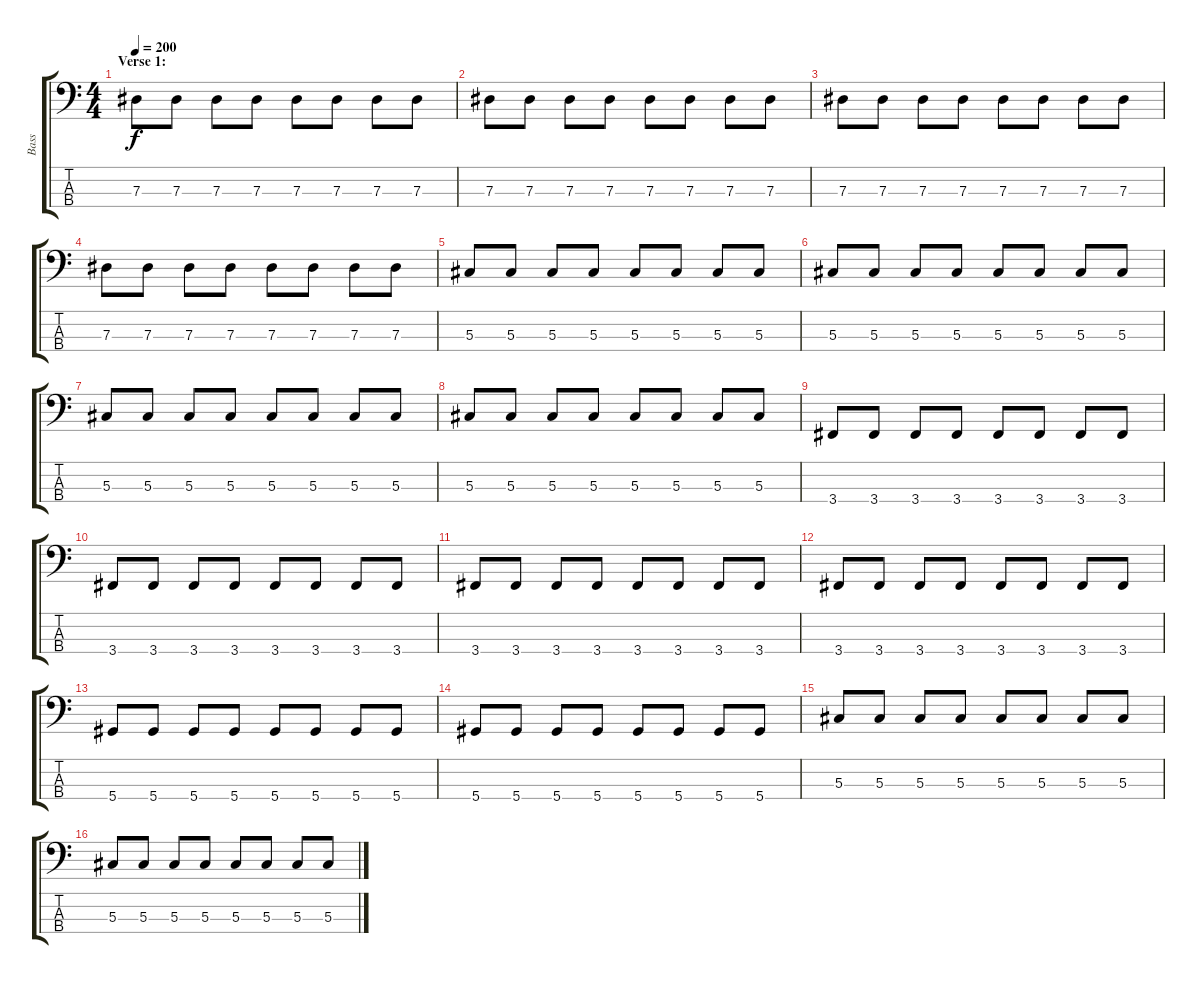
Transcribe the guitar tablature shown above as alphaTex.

\track ("Bass" "Bass") {instrument electricbasspick}
\staff {score tabs}
\tuning (Gb2 Db2 Ab1 Eb1) {hide}
\ts (4 4)
\section ("" "Verse 1:")
\tempo 200
\clef f4
\ks c
7.3.8{dy f} 7.3.8 7.3.8 7.3.8 7.3.8 7.3.8 7.3.8 7.3.8 |
7.3.8 7.3.8 7.3.8 7.3.8 7.3.8 7.3.8 7.3.8 7.3.8 |
7.3.8 7.3.8 7.3.8 7.3.8 7.3.8 7.3.8 7.3.8 7.3.8 |
7.3.8 7.3.8 7.3.8 7.3.8 7.3.8 7.3.8 7.3.8 7.3.8 |
5.3.8 5.3.8 5.3.8 5.3.8 5.3.8 5.3.8 5.3.8 5.3.8 |
5.3.8 5.3.8 5.3.8 5.3.8 5.3.8 5.3.8 5.3.8 5.3.8 |
5.3.8 5.3.8 5.3.8 5.3.8 5.3.8 5.3.8 5.3.8 5.3.8 |
5.3.8 5.3.8 5.3.8 5.3.8 5.3.8 5.3.8 5.3.8 5.3.8 |
3.4.8 3.4.8 3.4.8 3.4.8 3.4.8 3.4.8 3.4.8 3.4.8 |
3.4.8 3.4.8 3.4.8 3.4.8 3.4.8 3.4.8 3.4.8 3.4.8 |
3.4.8 3.4.8 3.4.8 3.4.8 3.4.8 3.4.8 3.4.8 3.4.8 |
3.4.8 3.4.8 3.4.8 3.4.8 3.4.8 3.4.8 3.4.8 3.4.8 |
5.4.8 5.4.8 5.4.8 5.4.8 5.4.8 5.4.8 5.4.8 5.4.8 |
5.4.8 5.4.8 5.4.8 5.4.8 5.4.8 5.4.8 5.4.8 5.4.8 |
5.3.8 5.3.8 5.3.8 5.3.8 5.3.8 5.3.8 5.3.8 5.3.8 |
5.3.8 5.3.8 5.3.8 5.3.8 5.3.8 5.3.8 5.3.8 5.3.8
